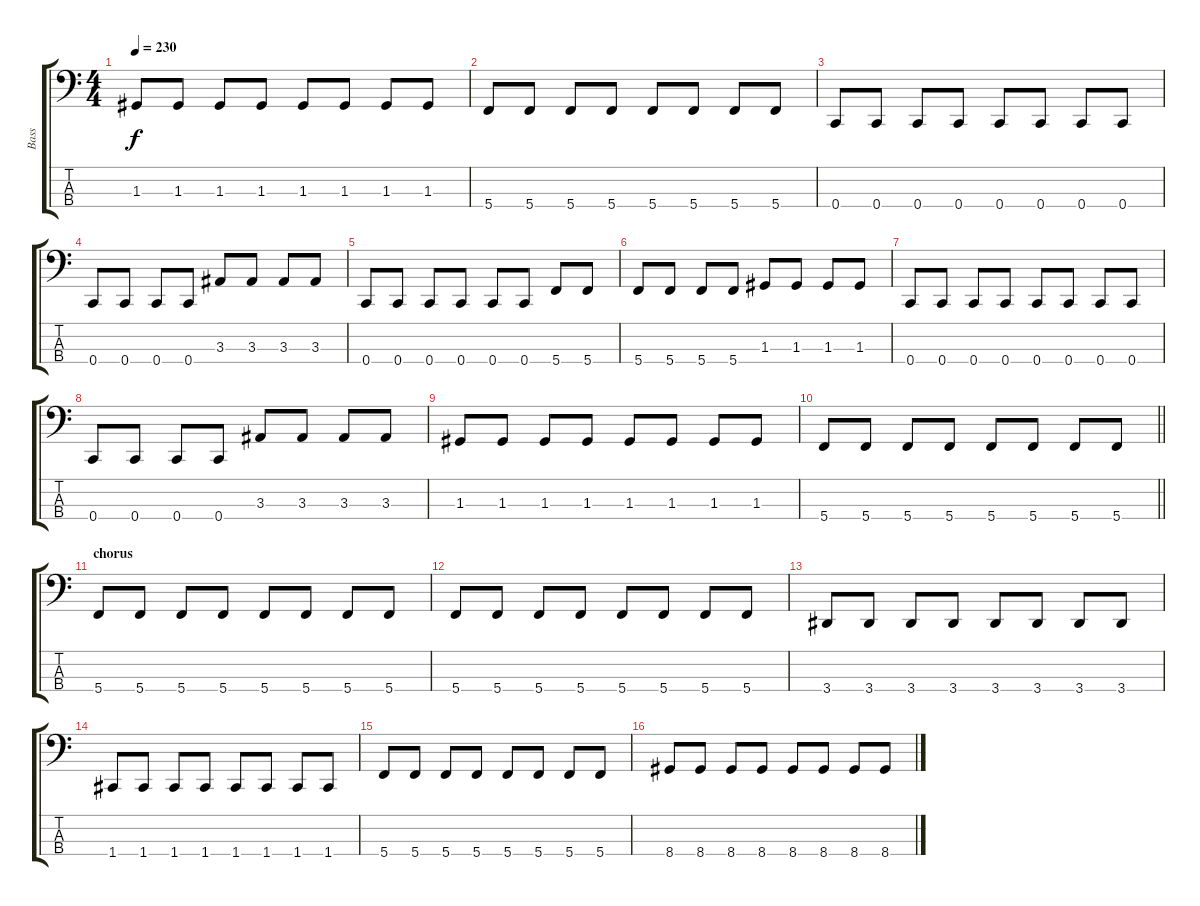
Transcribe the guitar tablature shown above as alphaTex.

\track ("Bass" "Bass") {instrument electricbasspick}
\staff {score tabs}
\tuning (F2 C2 G1 C1) {hide}
\ts (4 4)
\tempo 230
\clef f4
\ks c
1.3.8{dy f} 1.3.8 1.3.8 1.3.8 1.3.8 1.3.8 1.3.8 1.3.8 |
5.4.8 5.4.8 5.4.8 5.4.8 5.4.8 5.4.8 5.4.8 5.4.8 |
0.4.8 0.4.8 0.4.8 0.4.8 0.4.8 0.4.8 0.4.8 0.4.8 |
0.4.8 0.4.8 0.4.8 0.4.8 3.3.8 3.3.8 3.3.8 3.3.8 |
0.4.8 0.4.8 0.4.8 0.4.8 0.4.8 0.4.8 5.4.8 5.4.8 |
5.4.8 5.4.8 5.4.8 5.4.8 1.3.8 1.3.8 1.3.8 1.3.8 |
0.4.8 0.4.8 0.4.8 0.4.8 0.4.8 0.4.8 0.4.8 0.4.8 |
0.4.8 0.4.8 0.4.8 0.4.8 3.3.8 3.3.8 3.3.8 3.3.8 |
1.3.8 1.3.8 1.3.8 1.3.8 1.3.8 1.3.8 1.3.8 1.3.8 |
\barLineRight lightlight
5.4.8 5.4.8 5.4.8 5.4.8 5.4.8 5.4.8 5.4.8 5.4.8 |
\section ("" "chorus")
5.4.8 5.4.8 5.4.8 5.4.8 5.4.8 5.4.8 5.4.8 5.4.8 |
5.4.8 5.4.8 5.4.8 5.4.8 5.4.8 5.4.8 5.4.8 5.4.8 |
3.4.8 3.4.8 3.4.8 3.4.8 3.4.8 3.4.8 3.4.8 3.4.8 |
1.4.8 1.4.8 1.4.8 1.4.8 1.4.8 1.4.8 1.4.8 1.4.8 |
5.4.8 5.4.8 5.4.8 5.4.8 5.4.8 5.4.8 5.4.8 5.4.8 |
8.4.8 8.4.8 8.4.8 8.4.8 8.4.8 8.4.8 8.4.8 8.4.8
